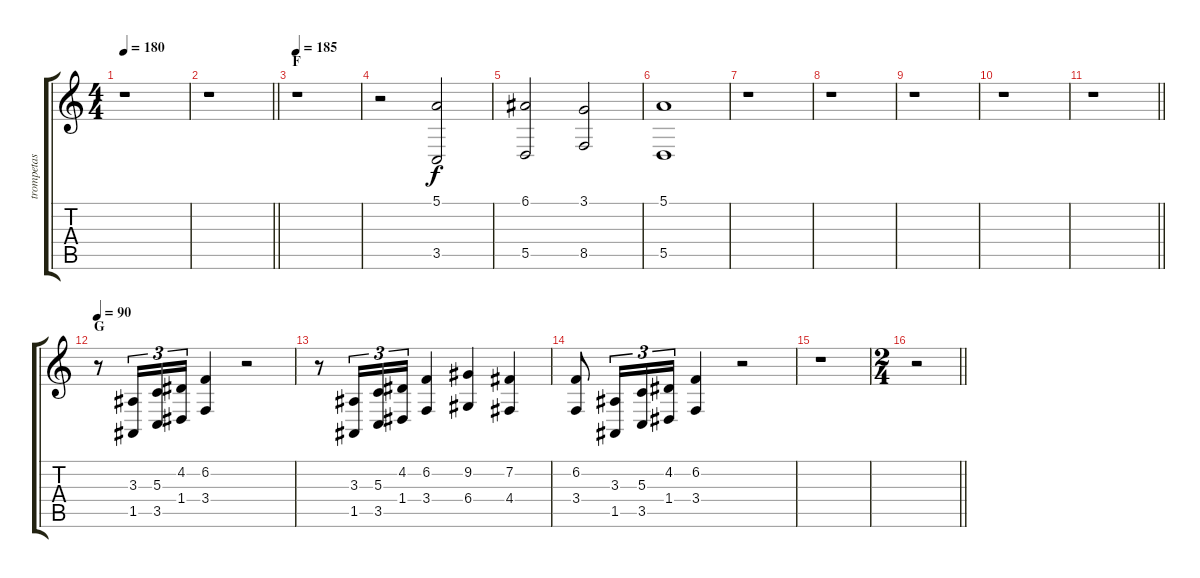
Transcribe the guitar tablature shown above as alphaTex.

\track ("trompetas" "trompetas") {instrument brasssection}
\staff {score tabs}
\tuning (E4 B3 G3 D3 A2 E2) {hide}
\ts (4 4)
\tempo 180
\clef g2
\ks c
r.1{dy f} |
\barLineRight lightlight
r.1 |
\section ("" "F")
\tempo 185
r.1{volume 13 balance 13 instrument brasssection} |
r.2 (5.1 3.5).2 |
(6.1 5.5).2 (3.1 8.5).2 |
(5.1 5.5).1 |
r.1 |
r.1 |
r.1 |
r.1 |
\barLineRight lightlight
r.1 |
\section ("" "G")
\tempo 90
r.8{volume 13 balance 16} (3.3 1.5).16{tu (3 2)} (5.3 3.5).16{tu (3 2)} (4.2 1.4).16{tu (3 2)} (6.2 3.4).4 r.2 |
r.8 (3.3 1.5).16{tu (3 2)} (5.3 3.5).16{tu (3 2)} (4.2 1.4).16{tu (3 2)} (6.2 3.4).4 (9.2 6.4).4 (7.2 4.4).4 |
(6.2 3.4).8 (3.3 1.5).16{tu (3 2)} (5.3 3.5).16{tu (3 2)} (4.2 1.4).16{tu (3 2)} (6.2 3.4).4 r.2 |
r.1 |
\ts (2 4)
\barLineRight lightlight
r.2
